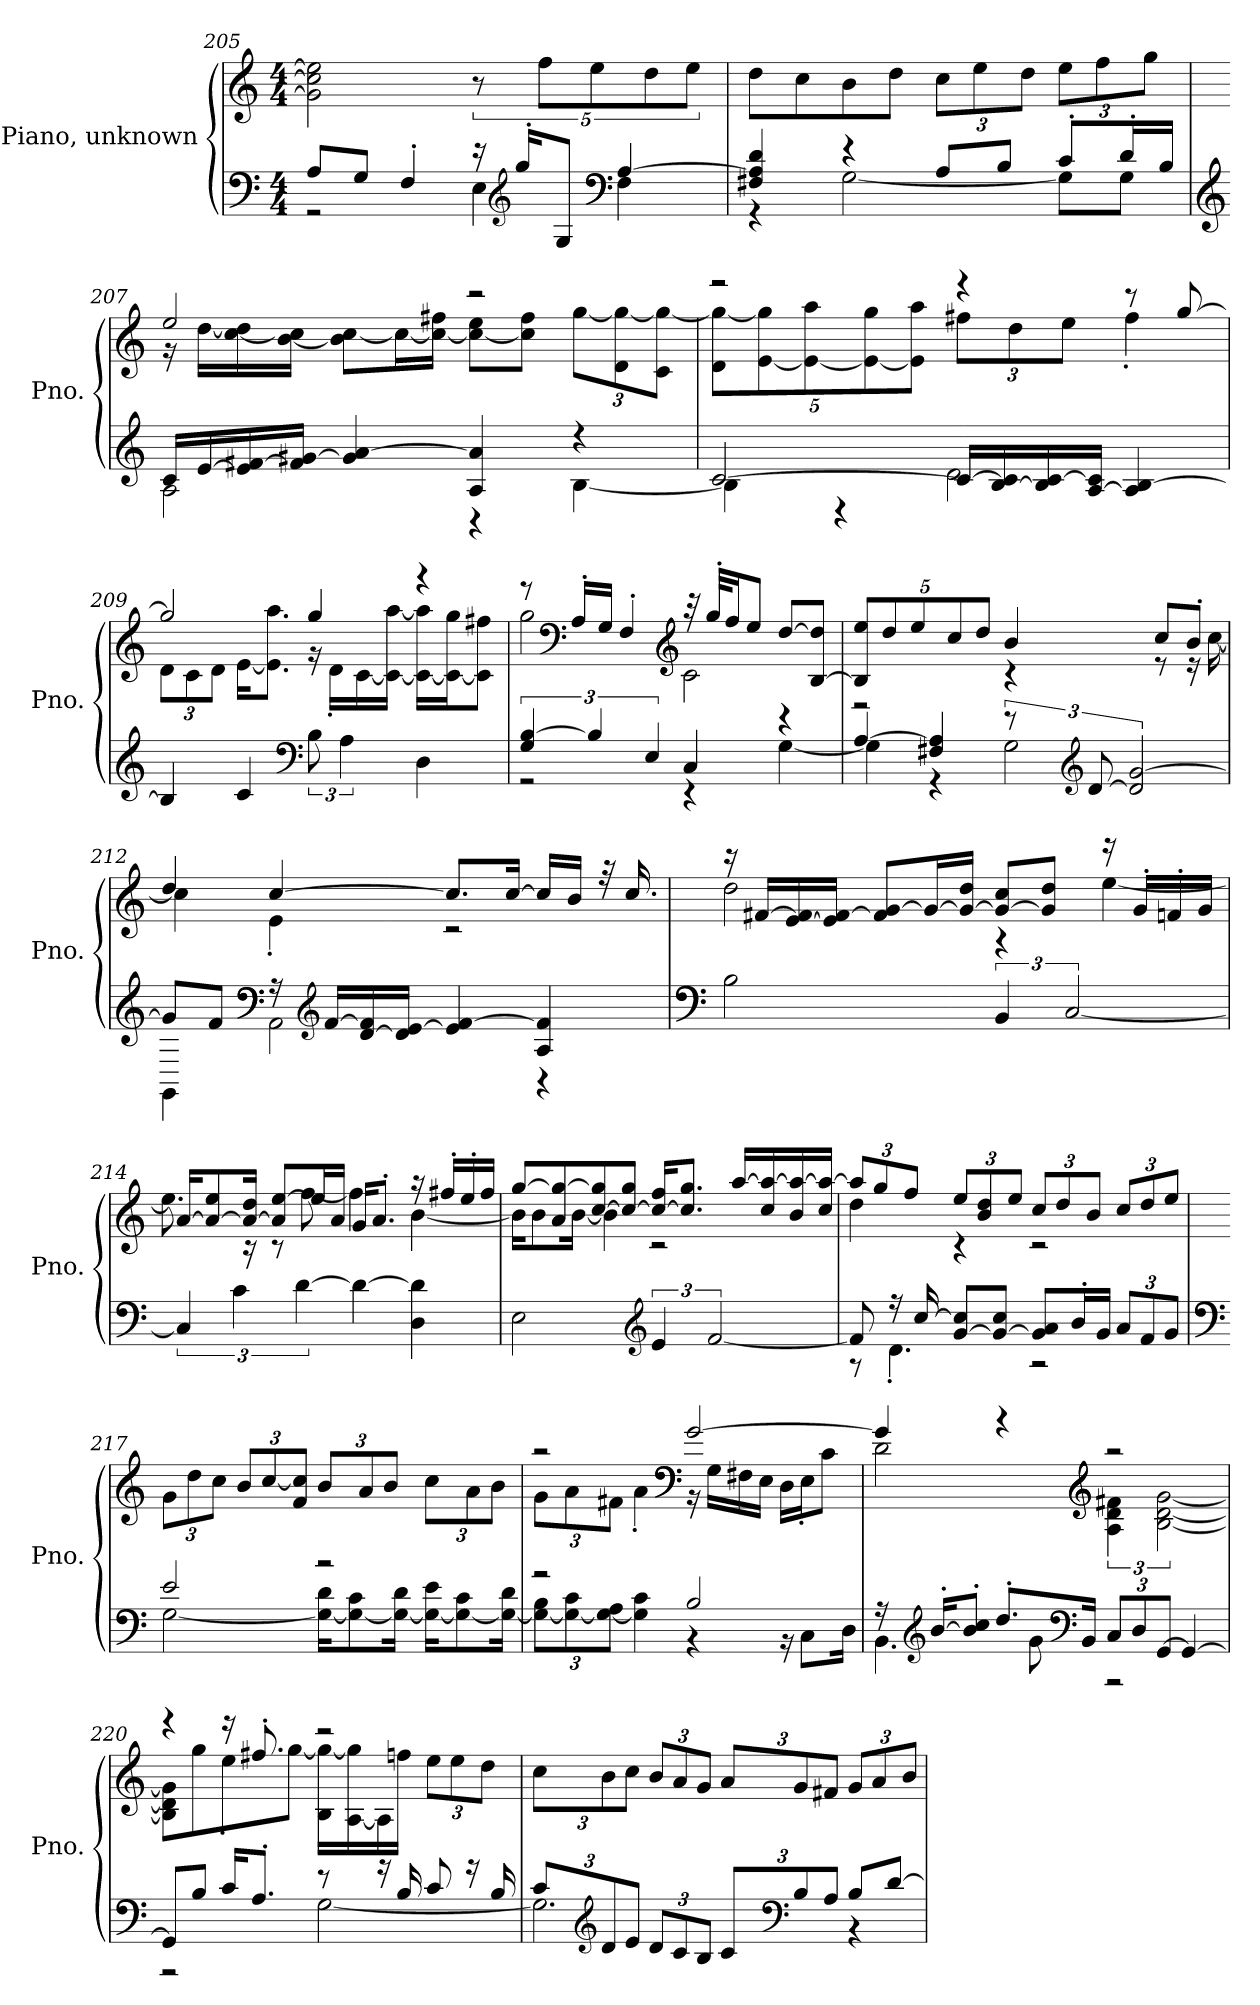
**kern	**kern
*part1	*part1
*staff2	*staff1
*I"Piano, unknown	*
*I'Pno.	*
*clefF4	*clefG2
*k[]	*k[]
*M4/4	*M4/4
=205	=205
*^	*
8A/L	2r	2g\] 2cc\] 2ee\]
8G/J	.	.
4F'/	.	.
16r	4E\	10r
*clefG2	*	*
16gg'/KL	.	.
.	.	10ff\L
8G/J	.	.
.	.	10ee\
*clefF4	*	*
[4A/	4F\	.
.	.	10dd\
.	.	10ee\J
=206	=206	=206
4F#X/ 4A/] 4d/	4r	8dd\L
.	.	8cc\
4r	[2G\	8b\
.	.	8dd\J
*	*	*Xbrackettup
8A/L	.	12cc\L
.	.	12ee\
8B/J	.	.
.	.	12dd\J
8c'/L	8G\L]	12ee\L
.	.	12ff\
16d'/L	8G\J	.
.	.	12gg\J
16B/JJ	.	.
!!LO:LB:g=z
=207	=207	=207
*clefG2	*	*
*	*	*^
16c/LL	2A\	2ee/	16r
[16e/	.	.	[16dd\LL
16e/] [16f#X/	.	.	[16cc\ 16dd\]
16f#/] [16g#X/JJ	.	.	[16b\ 16cc\]JJ
4g#/] [4a/	.	.	8b\] [8cc\L
.	.	.	16cc\L_
.	.	.	16cc\_ 16ff#X\JJ
4A/ 4a/]	4r	2r	8cc\_ 8ee\L
.	.	.	8cc\] 8ff#\J
4r	[4B\	.	[12gg\L
.	.	.	12d\ 12gg\_
.	.	.	12c\ 12gg\_J
=208	=208	=208	=208
[2c/	4B\]	2r	10d\ 10gg\_L
.	.	.	[10e\ 10gg\]
.	.	.	10e\_ 10aa\
.	4r	.	.
.	.	.	10e\_ 10gg\
.	.	.	10e\] 10aa\J
16c/LL_	2d\	4r	12ff#X\L
[16B/ 16c/]	.	.	.
.	.	.	12dd\
16B/] [16c/	.	.	.
.	.	.	12ee\J
[16A/ 16c/]JJ	.	.	.
4A/] [4B/	.	8r	4ff#'\
.	.	[8gg/	.
*v	*v	*	*
!!LO:LB:g=z	!!
=209	=209	=209
4B/]	2gg/]	12d\L
.	.	12c\
.	.	12d\J
4c/	.	[16e\KL
.	.	8.e\] 8.aa\J
*clefF4	*	*
12B\	4gg/	16r
.	.	16d'\LL
6A\	.	.
.	.	[16c\
.	.	16c\_ [16aa\JJ
4D\	4r	16c\_ 16aa\]LL
.	.	16c\_ 16gg\J
.	.	8c\] 8ff#X\J
=210	=210	=210
*^	*	*
6G/ [6B/	2r	8r	2gg\
*	*	*clefF4	*
.	.	16A'/LL	.
6B/]	.	.	.
.	.	16G/JJ	.
.	.	4F'/	.
6E/	.	.	.
*	*	*clefG2	*
4C/	4r	32r	2c\
.	.	32gg'/KLL	.
.	.	16ff/J	.
.	.	8ee/J	.
4r	[4G\	[8dd/L	.
.	.	[8B/ 8dd/]J	.
=211	=211	=211	=211
[4A/	4G\]	10B/] 10ee/L	2r
.	.	10dd/	.
.	.	10ee/	.
4F#X/ 4A/]	4r	.	.
.	.	10cc/	.
.	.	10dd/J	.
12r	2G\	4b/	4r
*clefG2	*	*	*
[12d/	.	.	.
3d/] [3g/	.	.	.
.	.	8cc/L	8r
.	.	8b'/J	16r
.	.	.	[16cc\
!!LO:PB:g=z	!!
=212	=212	=212	=212
8g/L]	4GG\	4dd/	4cc\]
8f/J	.	.	.
*clefF4	*	*	*
16r	2AA\	[4cc/	4e'\
*clefG2	*	*	*
[16f/LL	.	.	.
[16d/ 16f/]	.	.	.
16d/] [16e/JJ	.	.	.
4e/] [4f/	.	8.cc/L]	2r
.	.	[16cc/Jk	.
4A/ 4f/]	4r	16cc/LL]	.
.	.	16b/JJ	.
.	.	32r	.
.	.	16.cc/	.
*v	*v	*	*
=213	=213	=213
*clefF4	*	*
2B\	16r	2dd\
.	[16f#X/LL	.
.	[16e/ 16f#/]	.
.	16e/] [16f#/JJ	.
.	8f#/] [8g/L	.
.	16g/L_	.
.	16g/_ 16dd/JJ	.
6BB/	8g/_ 8cc/L	4r
.	8g/] 8dd/J	.
[3C/	.	.
.	16r	[4ee\
.	16g'/LL	.
.	16fn'/	.
.	16g/JJ	.
!!LO:LB:g=z	!!
=214	=214	=214
6C/]	[16a/KL	8.ee\]
.	8a/_ 8ee/	.
6c\	.	.
.	16a/_ 16dd/Jk	16r
.	8a/] [8ee/L	8r
[6d\	.	.
.	16ee/L]	[8ff\
.	16a/JJ	.
4d\_	16g/KL	4ff\]
.	8.a'/J	.
4D\ 4d\]	16r	[4b\
.	16ff#X'/LL	.
.	16ee'/	.
.	16ff#/JJ	.
=215	=215	=215
2E\	[8gg/L	16b\KL]
.	.	8b\
.	8a/ 8gg/_	.
.	.	[16b\Jk
.	[8cc/ 8gg/]	4b\]
.	8cc/_ 8gg/J	.
*clefG2	*	*
6e/	16cc/_ 16ff/KL	2r
.	8.cc/] 8.gg/J	.
[3f/	.	.
.	[16aa/LL	.
.	16cc/ 16aa/_	.
.	16b/ 16aa/_	.
.	16cc/ 16aa/_JJ	.
!!LO:LB:g=z	!!
=216	=216	=216
*^	*	*
8f/]	8r	12aa/L]	4dd\
.	.	12gg/	.
16r	4.d'\	.	.
.	.	12ff/J	.
[16cc/	.	.	.
[8g/ 8cc/]L	.	12ee/L	4r
.	.	12b/ 12dd/	.
8g/_ 8cc/J	.	.	.
.	.	12ee/J	.
8g/] 8a/L	2r	12cc/L	2r
.	.	12dd/	.
16b'/L	.	.	.
.	.	12b/J	.
16g/JJ	.	.	.
*Xbrackettup	*	*	*
12a/L	.	12cc/L	.
12f/	.	12dd/	.
12g/J	.	12ee/J	.
*	*	*v	*v
=217	=217	=217
*clefF4	*	*
2e/	[2G\	12g\L
.	.	12dd\
.	.	12cc\J
.	.	12b/L
.	.	[12cc/
.	.	12f/ 12cc/]J
2r	16G\_ 16d\KL	12b/L
.	8G\_ 8c\	.
.	.	12a/
.	.	12b/J
.	16G\_ 16d\Jk	.
.	16G\_ 16e\KL	12cc\L
.	8G\_ 8c\	.
.	.	12a\
.	.	12b\J
.	16G\_ 16d\Jk	.
!!LO:LB:g=z
=218	=218	=218
*	*	*^
2r	12G\_ 12B\L	2r	12g\L
.	12G\_ 12c\	.	12a\
.	12G\_ 12A\J	.	12f#X\J
.	4G\] 4c\	.	4a'\
*	*	*clefF4	*
2B/	4r	[2g/	16r
.	.	.	16G\LL
.	.	.	16F#X\
.	.	.	16E\JJ
.	16r	.	16D\LL
.	8C\L	.	16E'\J
.	.	.	8c\J
.	16D\Jk	.	.
=219	=219	=219	=219
16r	4.BB\	4g/]	2d\
*clefG2	*	*	*
[16b'/KL	.	.	.
8b/]' 8cc/'J	.	.	.
8.dd'/L	.	4r	.
.	8g\	.	.
*clefF4	*	*	*
16BB/Jk	.	.	.
*	*	*clefG2	*
*	*	*	*brackettup
12C/L	2r	2r	6A\ 6d\ 6f#X\
12D/	.	.	.
[12GG/J	.	.	[3B\ [3d\ [3g\
4GG/_	.	.	.
!!LO:LB:g=z	!!
=220	=220	=220	=220
8GG/L]	2r	4r	8B\] 8d\] 8g\]L
8B/J	.	.	8gg\
16c/KL	.	16r	8ee'\
8.A'/J	.	8.ff#X'/	.
.	.	.	[8gg\J
8r	[2G\	2r	16B\ 16gg\_LL
.	.	.	[16A\ 16gg\]
16r	.	.	16A\]
16B/	.	.	16ffn\JJ
*	*	*	*Xbrackettup
8c/	.	.	12ee\L
.	.	.	12ee\
16r	.	.	.
.	.	.	12dd\J
16B/	.	.	.
*	*	*v	*v
=221	=221	=221
12c/L	2.G\]	12cc\L
*clefG2	*	*
12d/	.	12b\
12e/J	.	12cc\J
12d/L	.	12b/L
12c/	.	12a/
12B/J	.	12g/J
12c/L	.	12a/L
*clefF4	*	*
12B/	.	12g/
12A/J	.	12f#X/J
8B/L	4r	12g/L
.	.	12a/
[8d/J	.	.
.	.	12b/J
*v	*v	*
=	=
*-	*-
